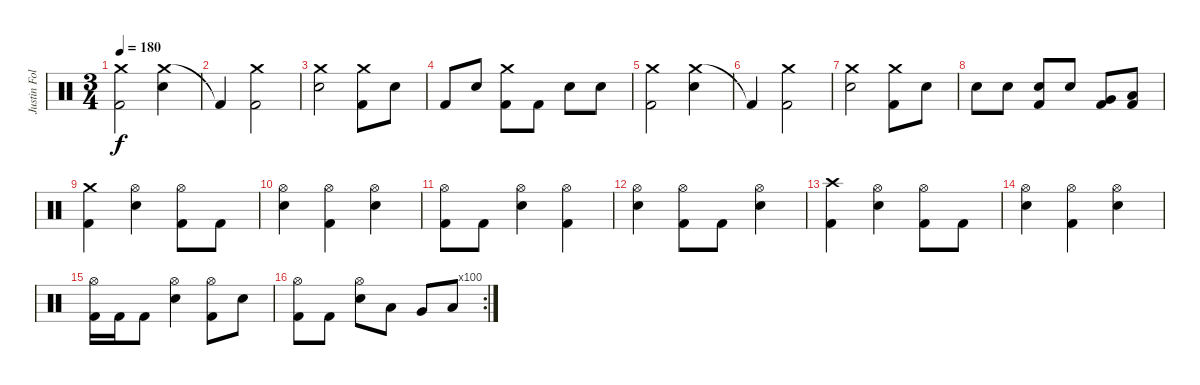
\track ("Justin Foley" "Justin Fol") {instrument percussion}
\staff {score}
\articulation defaults
\ts (3 4)
\tempo 180
\clef neutral
\ks c
("Crash medium (hit)" "Kick (hit) 2").2{dy f} ("Crash medium (hit)" "Electric Snare (hit)").4 |
"Kick (hit) 2"{t}.4 ("Crash medium (hit)" "Kick (hit) 2").2 |
("Crash medium (hit)" "Electric Snare (hit)").2 ("Crash medium (hit)" "Kick (hit) 2").8 "Electric Snare (hit)".8 |
"Kick (hit) 2".8 "Electric Snare (hit)".8 ("Crash medium (hit)" "Kick (hit) 2").8 "Kick (hit) 2".8 "Electric Snare (hit)".8 "Electric Snare (hit)".8 |
("Crash medium (hit)" "Kick (hit) 2").2 ("Crash medium (hit)" "Electric Snare (hit)").4 |
"Kick (hit) 2"{t}.4 ("Crash medium (hit)" "Kick (hit) 2").2 |
("Crash medium (hit)" "Electric Snare (hit)").2 ("Crash medium (hit)" "Kick (hit) 2").8 "Electric Snare (hit)".8 |
"Electric Snare (hit)".8 "Electric Snare (hit)".8 ("Electric Snare (hit)" "Kick (hit) 2").8 "Electric Snare (hit)".8 ("Very Low Tom (hit)" "Kick (hit) 2").8 ("Low Floor Tom (hit)" "Kick (hit) 2").8 |
("Crash medium (hit)" "Kick (hit) 2").4 ("Hi-Hat (open)" "Electric Snare (hit)").4 ("Hi-Hat (open)" "Kick (hit) 2").8 "Kick (hit) 2".8 |
("Hi-Hat (open)" "Electric Snare (hit)").4 ("Hi-Hat (open)" "Kick (hit) 2").4 ("Hi-Hat (open)" "Electric Snare (hit)").4 |
("Hi-Hat (open)" "Kick (hit) 2").8 "Kick (hit) 2".8 ("Hi-Hat (open)" "Electric Snare (hit)").4 ("Hi-Hat (open)" "Kick (hit) 2").4 |
("Hi-Hat (open)" "Electric Snare (hit)").4 ("Hi-Hat (open)" "Kick (hit) 2").8 "Kick (hit) 2".8 ("Hi-Hat (open)" "Electric Snare (hit)").4 |
("Crash high (hit)" "Kick (hit) 2").4 ("Hi-Hat (open)" "Electric Snare (hit)").4 ("Hi-Hat (open)" "Kick (hit) 2").8 "Kick (hit) 2".8 |
("Hi-Hat (open)" "Electric Snare (hit)").4 ("Hi-Hat (open)" "Kick (hit) 2").4 ("Hi-Hat (open)" "Electric Snare (hit)").4 |
("Hi-Hat (open)" "Kick (hit) 2").16 "Kick (hit) 2".16 "Kick (hit) 2".8 ("Hi-Hat (open)" "Electric Snare (hit)").4 ("Hi-Hat (open)" "Kick (hit) 2").8 "Electric Snare (hit)".8 |
\rc 100
("Hi-Hat (open)" "Kick (hit) 2").8 "Kick (hit) 2".8 ("Hi-Hat (open)" "Electric Snare (hit)").8 "Low Tom (hit)".8 "Very Low Tom (hit)".8 "Low Floor Tom (hit)".8
